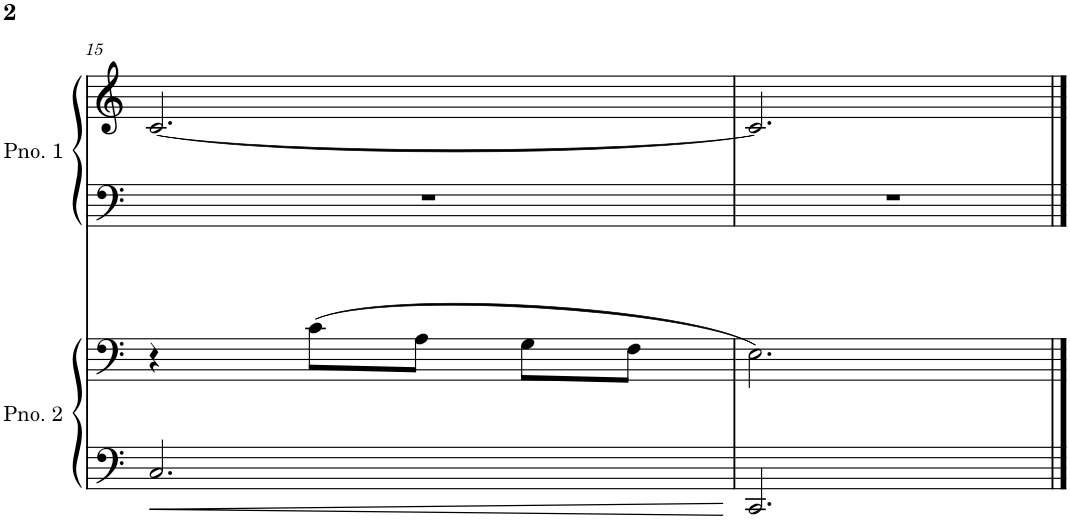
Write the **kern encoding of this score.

**kern	**kern	**kern	**kern
*part2	*part2	*part1	*part1
*staff4	*staff3	*staff2	*staff1
*I"Piano 2	*	*I"Piano 1	*
*I'Pno. 2	*	*I'Pno. 1	*
!!LO:PB:g=z
*clefF4	*clefF4	*clefF4	*clefG2
*k[]	*k[]	*k[]	*k[]
*M3/4	*M3/4	*M3/4	*M3/4
=15	=15	=15	=15
2.C/	4r	2.r	[2.c/
.	(8c\L	.	.
.	8A\J	.	.
.	8G\L	.	.
.	8F\J	.	.
=16	=16	=16	=16
2.CC/	2.E\)	2.r	2.c/]
==	==	==	==
*-	*-	*-	*-
